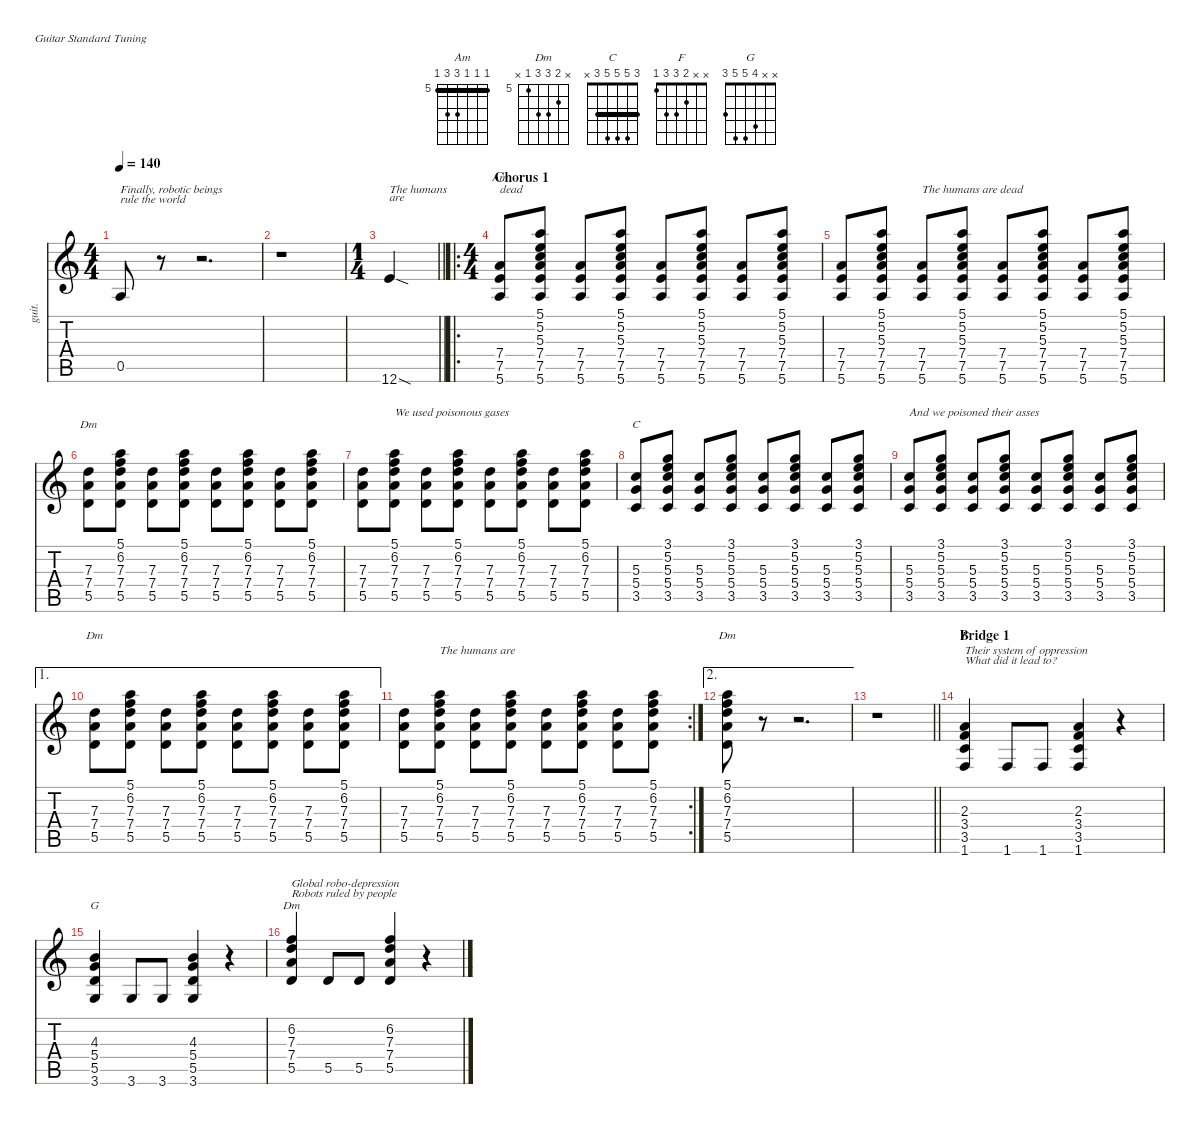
\defaultSystemsLayout 4
\hideDynamics
\bracketExtendMode nobrackets
\otherSystemsTrackNameOrientation horizontal
\track ("Guitar1,2" "guit.") {defaultSystemsLayout 4 instrument acousticguitarnylon}
\staff {score tabs}
\tuning (E4 B3 G3 D3 A2 E2)
\chord ("Am" 5 5 5 7 7 5) {firstfret 5 showfingering false barre (5 5 5)}
\chord ("Dm" 5 6 7 7 5 x) {firstfret 5 showfingering false barre 5}
\chord ("C" 3 5 5 5 3 x) {showfingering false barre 3}
\chord ("F" x x 2 3 3 1) {showfingering false}
\chord ("G" x x 4 5 5 3) {showfingering false}
\chord ("Dm" x 6 7 7 5 x) {firstfret 5 showfingering false}
\ts (4 4)
\tempo 140
\clef g2
\ks aminor
0.5.8{txt "Finally, robotic beings \nrule the world" dy f} r.8 r.2{d} |
r.1 |
\ts (1 4)
\beaming (8 2)
\barLineRight lightlight
12.6{sod}.4{txt "The humans \nare"} |
\ro
\ts (4 4)
\beaming (8 2 2 2 2)
\section ("" "Chorus 1")
(7.4 7.5 5.6).8{ch "Am" txt "dead"} (5.1 5.2 5.3 7.4 7.5 5.6).8 (7.4 7.5 5.6).8 (5.1 5.2 5.3 7.4 7.5 5.6).8 (7.4 7.5 5.6).8 (5.1 5.2 5.3 7.4 7.5 5.6).8 (7.4 7.5 5.6).8 (5.1 5.2 5.3 7.4 7.5 5.6).8 |
(7.4 7.5 5.6).8 (5.1 5.2 5.3 7.4 7.5 5.6).8 (7.4 7.5 5.6).8{txt "The humans are dead"} (5.1 5.2 5.3 7.4 7.5 5.6).8 (7.4 7.5 5.6).8 (5.1 5.2 5.3 7.4 7.5 5.6).8 (7.4 7.5 5.6).8 (5.1 5.2 5.3 7.4 7.5 5.6).8 |
(7.3 7.4 5.5).8{ch "Dm"} (5.1 6.2 7.3 7.4 5.5).8 (7.3 7.4 5.5).8 (5.1 6.2 7.3 7.4 5.5).8 (7.3 7.4 5.5).8 (5.1 6.2 7.3 7.4 5.5).8 (7.3 7.4 5.5).8 (5.1 6.2 7.3 7.4 5.5).8 |
(7.3 7.4 5.5).8 (5.1 6.2 7.3 7.4 5.5).8{txt "We used poisonous gases"} (7.3 7.4 5.5).8 (5.1 6.2 7.3 7.4 5.5).8 (7.3 7.4 5.5).8 (5.1 6.2 7.3 7.4 5.5).8 (7.3 7.4 5.5).8 (5.1 6.2 7.3 7.4 5.5).8 |
(5.3 5.4 3.5).8{ch "C"} (3.1 5.2 5.3 5.4 3.5).8 (5.3 5.4 3.5).8 (3.1 5.2 5.3 5.4 3.5).8 (5.3 5.4 3.5).8 (3.1 5.2 5.3 5.4 3.5).8 (5.3 5.4 3.5).8 (3.1 5.2 5.3 5.4 3.5).8 |
(5.3 5.4 3.5).8{txt "And we poisoned their asses"} (3.1 5.2 5.3 5.4 3.5).8 (5.3 5.4 3.5).8 (3.1 5.2 5.3 5.4 3.5).8 (5.3 5.4 3.5).8 (3.1 5.2 5.3 5.4 3.5).8 (5.3 5.4 3.5).8 (3.1 5.2 5.3 5.4 3.5).8 |
\ae 1
(7.3 7.4 5.5).8{ch "Dm"} (5.1 6.2 7.3 7.4 5.5).8 (7.3 7.4 5.5).8 (5.1 6.2 7.3 7.4 5.5).8 (7.3 7.4 5.5).8 (5.1 6.2 7.3 7.4 5.5).8 (7.3 7.4 5.5).8 (5.1 6.2 7.3 7.4 5.5).8 |
\rc 2
(7.3 7.4 5.5).8 (5.1 6.2 7.3 7.4 5.5).8{txt "The humans are"} (7.3 7.4 5.5).8 (5.1 6.2 7.3 7.4 5.5).8 (7.3 7.4 5.5).8 (5.1 6.2 7.3 7.4 5.5).8 (7.3 7.4 5.5).8 (5.1 6.2 7.3 7.4 5.5).8 |
\ae 2
(5.1 6.2 7.3 7.4 5.5).8{ch "Dm"} r.8 r.2{d} |
\barLineRight lightlight
r.1 |
\section ("" "Bridge 1")
(2.3 3.4 3.5 1.6).4{ch "F" txt "Their system of oppression\nWhat did it lead to?"} 1.6.8 1.6.8 (2.3 3.4 3.5 1.6).4 r.4 |
(4.3 5.4 5.5 3.6).4{ch "G"} 3.6.8 3.6.8 (4.3 5.4 5.5 3.6).4 r.4 |
(6.2 7.3 7.4 5.5).4{ch "Dm" txt "Global robo-depression\nRobots ruled by people"} 5.5.8 5.5.8 (6.2 7.3 7.4 5.5).4 r.4
